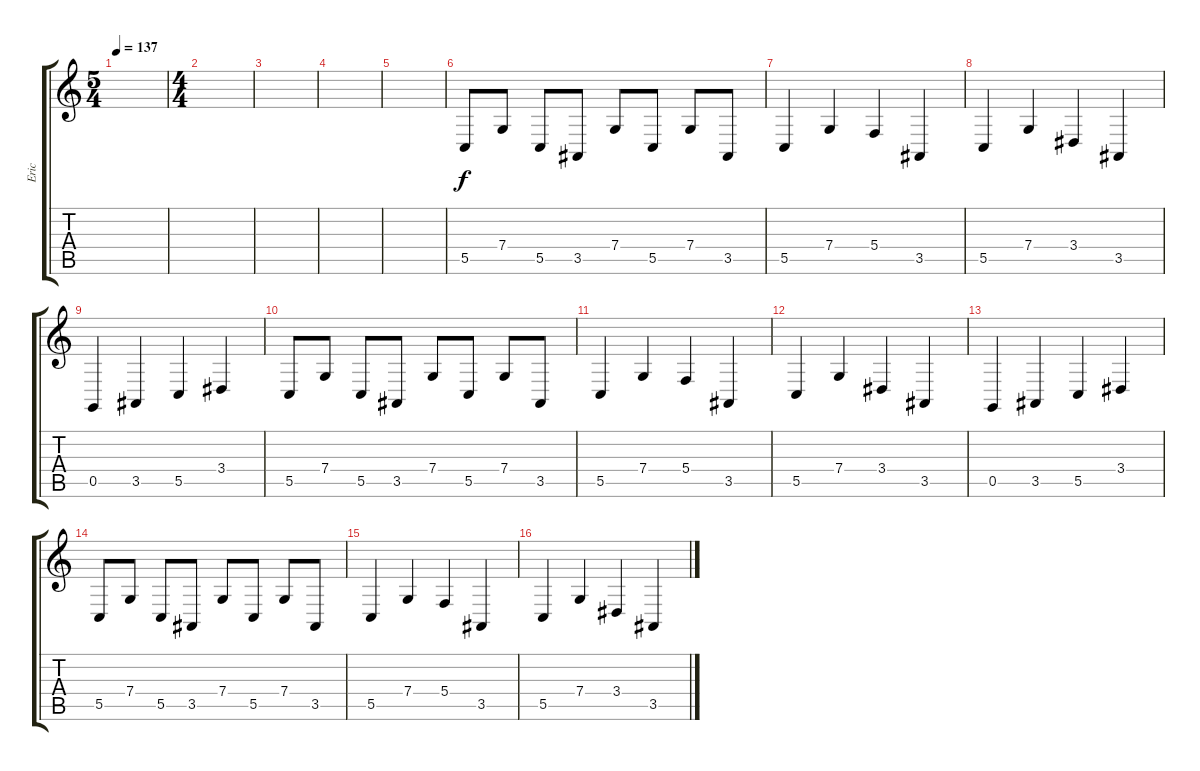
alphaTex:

\track ("Eric" "Eric") {instrument tubularbells}
\staff {score tabs}
\tuning (D4 A3 F3 C3 G2 C2) {hide}
\ts (5 4)
\tempo 137
\clef g2
\ks c
|
\ts (4 4)
|
|
|
|
5.5.8{instrument harpsichord} 7.4.8 5.5.8 3.5.8 7.4.8 5.5.8 7.4.8 3.5.8 |
5.5.4 7.4.4 5.4.4 3.5.4 |
5.5.4 7.4.4 3.4.4 3.5.4 |
0.5.4 3.5.4 5.5.4 3.4.4 |
5.5.8 7.4.8 5.5.8 3.5.8 7.4.8 5.5.8 7.4.8 3.5.8 |
5.5.4 7.4.4 5.4.4 3.5.4 |
5.5.4 7.4.4 3.4.4 3.5.4 |
0.5.4 3.5.4 5.5.4 3.4.4 |
5.5.8 7.4.8 5.5.8 3.5.8 7.4.8 5.5.8 7.4.8 3.5.8 |
5.5.4 7.4.4 5.4.4 3.5.4 |
5.5.4 7.4.4 3.4.4 3.5.4
